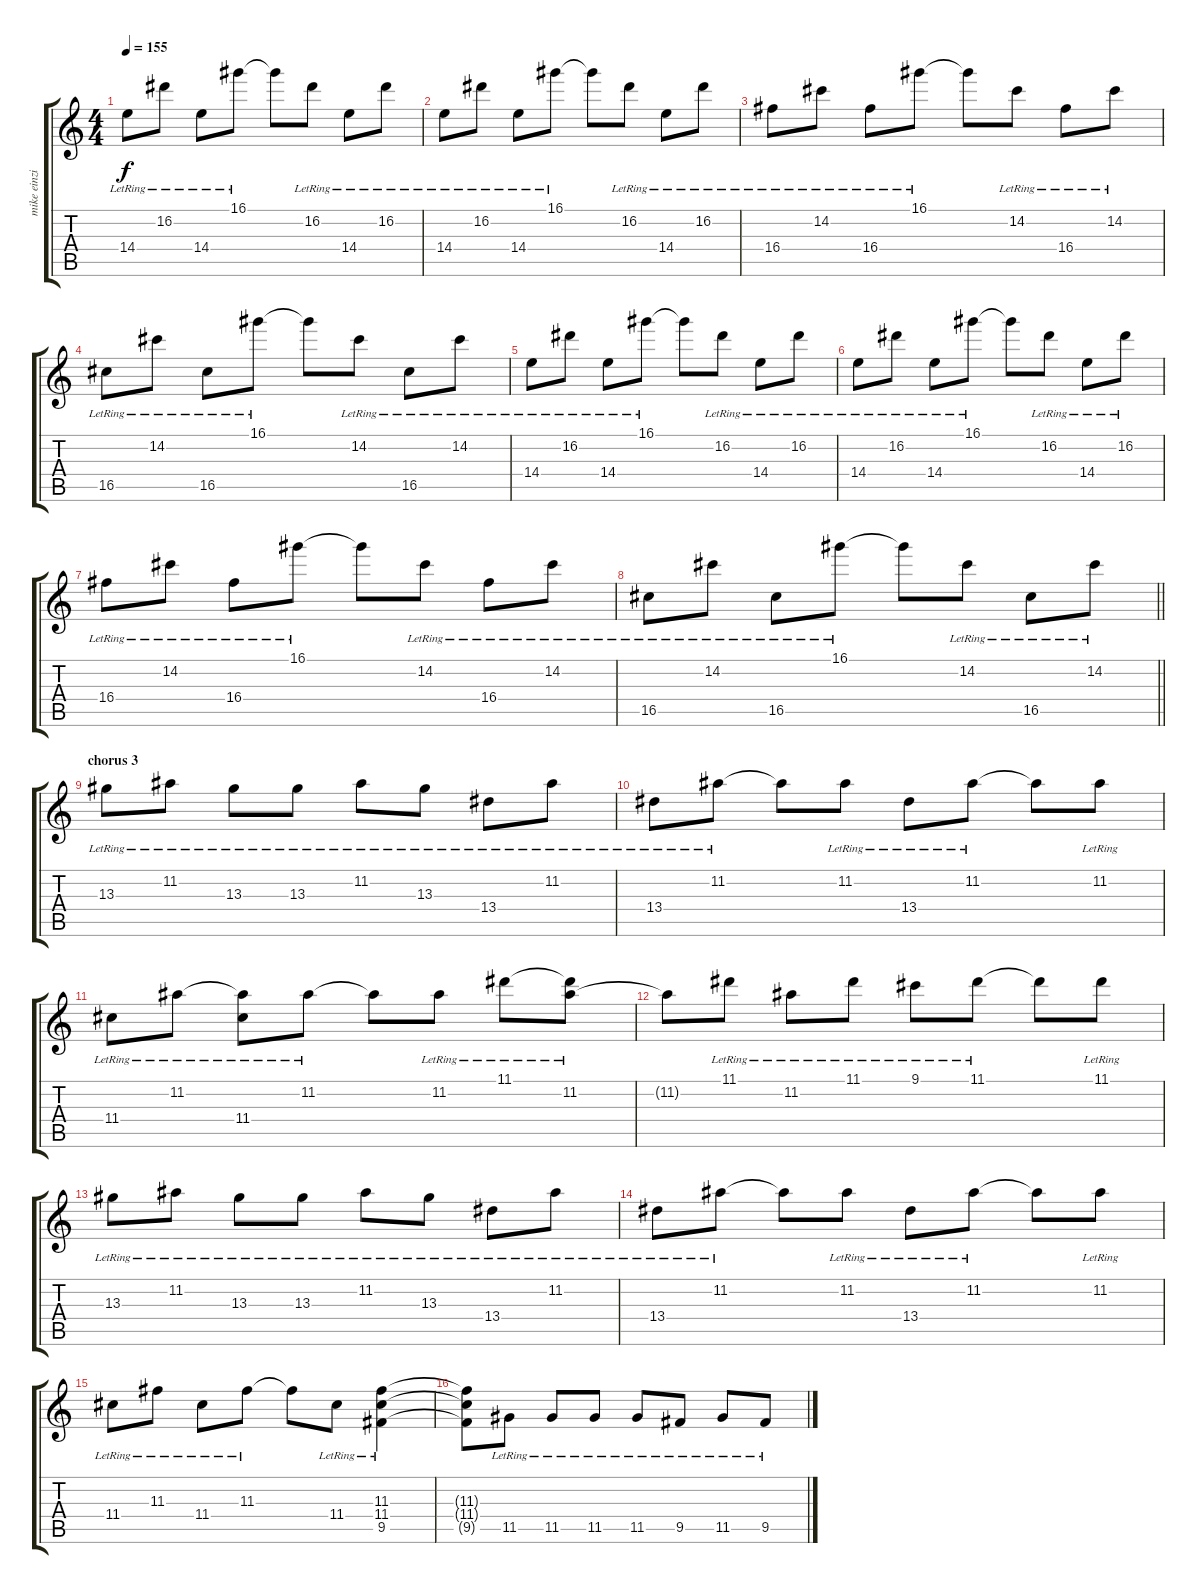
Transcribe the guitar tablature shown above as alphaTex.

\track ("mike einziger" "mike einzi") {instrument electricguitarclean}
\staff {score tabs}
\tuning (E4 B3 G3 D3 A2 E2) {hide}
\ts (4 4)
\tempo 155
\clef g2
\ks c
14.4{lr}.8{dy f} 16.2{lr}.8 14.4{lr}.8 16.1{lr}.8 16.1{t}.8 16.2{lr}.8 14.4{lr}.8 16.2{lr}.8 |
14.4{lr}.8 16.2{lr}.8 14.4{lr}.8 16.1{lr}.8 16.1{t}.8 16.2{lr}.8 14.4{lr}.8 16.2{lr}.8 |
16.4{lr}.8 14.2{lr}.8 16.4{lr}.8 16.1{lr}.8 16.1{t}.8 14.2{lr}.8 16.4{lr}.8 14.2{lr}.8 |
16.5{lr}.8 14.2{lr}.8 16.5{lr}.8 16.1{lr}.8 16.1{t}.8 14.2{lr}.8 16.5{lr}.8 14.2{lr}.8 |
14.4{lr}.8 16.2{lr}.8 14.4{lr}.8 16.1{lr}.8 16.1{t}.8 16.2{lr}.8 14.4{lr}.8 16.2{lr}.8 |
14.4{lr}.8 16.2{lr}.8 14.4{lr}.8 16.1{lr}.8 16.1{t}.8 16.2{lr}.8 14.4{lr}.8 16.2{lr}.8 |
16.4{lr}.8 14.2{lr}.8 16.4{lr}.8 16.1{lr}.8 16.1{t}.8 14.2{lr}.8 16.4{lr}.8 14.2{lr}.8 |
\barLineRight lightlight
16.5{lr}.8 14.2{lr}.8 16.5{lr}.8 16.1{lr}.8 16.1{t}.8 14.2{lr}.8 16.5{lr}.8 14.2{lr}.8 |
\section ("" "chorus 3")
13.3{lr}.8{volume 10 instrument electricguitarclean} 11.2{lr}.8 13.3{lr}.8 13.3{lr}.8 11.2{lr}.8 13.3{lr}.8 13.4{lr}.8 11.2{lr}.8 |
13.4{lr}.8 11.2{lr}.8 11.2{t}.8 11.2{lr}.8 13.4{lr}.8 11.2{lr}.8 11.2{t}.8 11.2{lr}.8 |
11.4{lr}.8 11.2{lr}.8 (11.2{t} 11.4{lr}).8 11.2{lr}.8 11.2{t}.8 11.2{lr}.8 11.1{lr}.8 (11.1{t} 11.2{lr}).8 |
11.2{t}.8 11.1{lr}.8 11.2{lr}.8 11.1{lr}.8 9.1{lr}.8 11.1{lr}.8 11.1{t}.8 11.1{lr}.8 |
13.3{lr}.8 11.2{lr}.8 13.3{lr}.8 13.3{lr}.8 11.2{lr}.8 13.3{lr}.8 13.4{lr}.8 11.2{lr}.8 |
13.4{lr}.8 11.2{lr}.8 11.2{t}.8 11.2{lr}.8 13.4{lr}.8 11.2{lr}.8 11.2{t}.8 11.2{lr}.8 |
11.4{lr}.8 11.3{lr}.8 11.4{lr}.8 11.3{lr}.8 11.3{t}.8 11.4{lr}.8 (11.3{lr} 11.4{lr} 9.5{lr}).4 |
(11.3{t} 11.4{t} 9.5{t}).8 11.5{lr}.8 11.5{lr}.8 11.5{lr}.8 11.5{lr}.8 9.5{lr}.8 11.5{lr}.8 9.5{lr}.8
